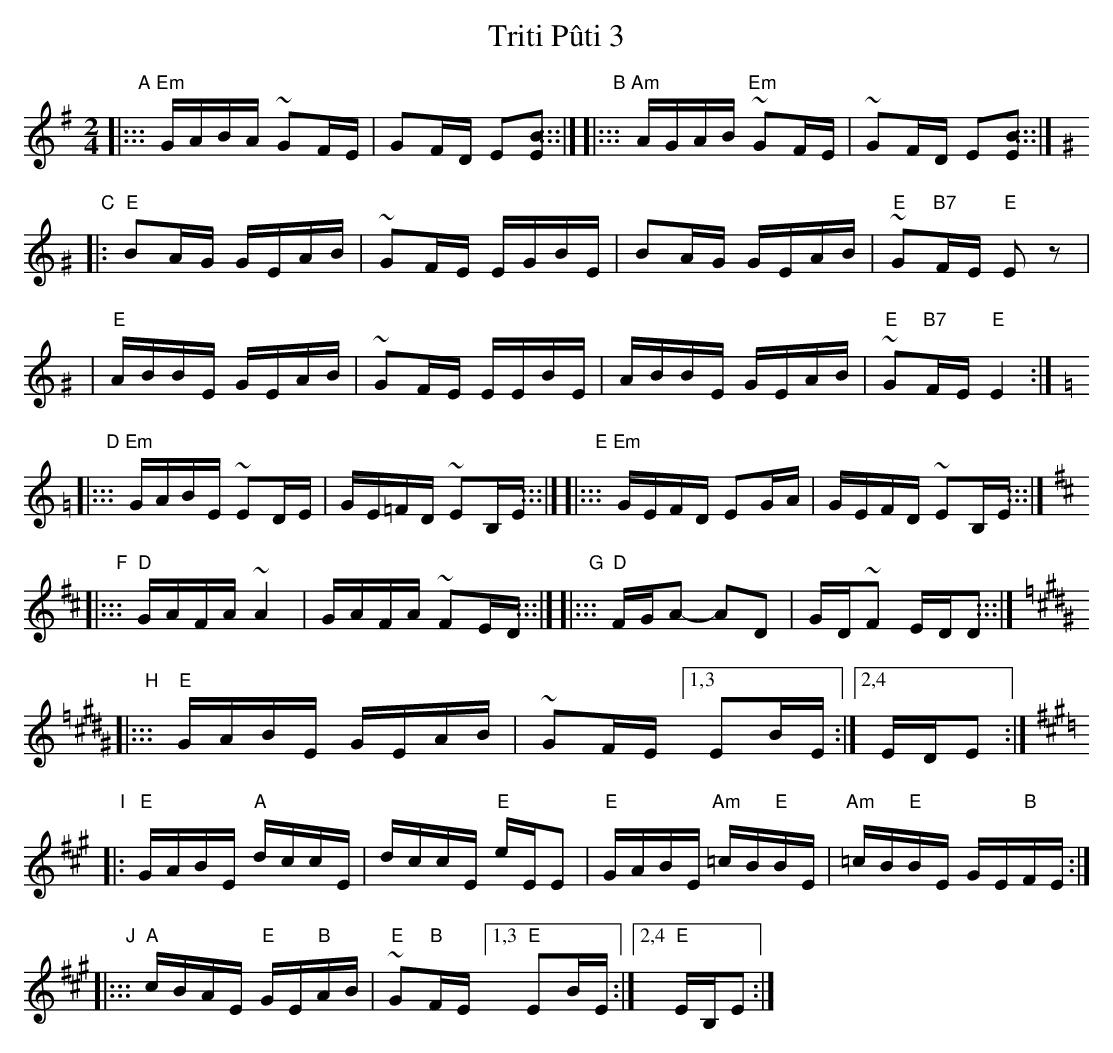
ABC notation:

X:1
T: Triti P\^uti 3
M: 2/4
L: 1/16
K: Em
"A"\
|::: "Em"GABA ~G2FE | G2FD E2[B2E2] :::|\
"B"\
|::: "Am"AGAB "Em"~G2FE | ~G2FD E2[B2E2] :::|
K:Ephr^G
"C"\
|: "E"B2AG GEAB | ~G2FE EGBE | B2AG GEAB | "E"~G2"B7"FE "E"E2z2 |
|  "E"ABBE GEAB | ~G2FE EEBE | ABBE GEAB | "E"~G2"B7"FE "E"E4 :|
K:Ephr=G
"D"\
|::: "Em"GABE ~E2DE | GE=FD ~E2B,E :::|\
"E"\
|::: "Em"GEFD E2GA | GEFD ~E2B,E :::|
K:D
"F"\
|::: "D"GAFA ~A4 | GAFA ~F2ED :::|\
"G"\
|::: "D"FGA2- A2D2 | GD~F2 EDD2  :::|
K:E=f^G
"H"\
|::: "E"GABE GEAB | ~G2FE [1,3 E2BE :|2,4 EDE2  :|
K:A
"I"\
|: "E"GABE "A"dccE | dccE "E"eEE2 | "E"GABE "Am"=cB"E"BE | "Am"=cB"E"BE GE"B"FE :|
"J"\
|::: "A"cBAE "E"GE"B"AB | "E"~G2"B"FE [1,3 "E"E2BE :|2,4 "E"EB,E2 :|
